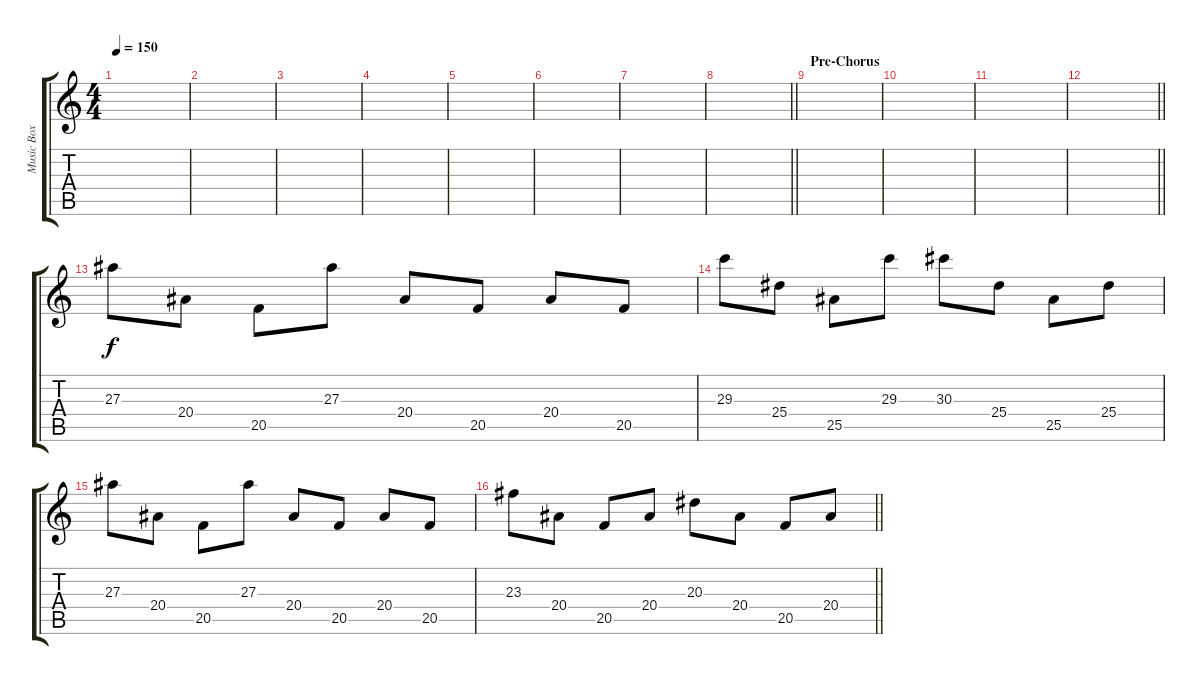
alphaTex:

\track ("Music Box" "Music Box") {instrument musicbox}
\staff {score tabs}
\tuning (E4 B3 G3 D3 A2 E2) {hide}
\ts (4 4)
\tempo 150
\clef g2
\ks c
|
|
|
|
|
|
|
\barLineRight lightlight
|
\section ("" "Pre-Chorus")
|
|
|
\barLineRight lightlight
|
27.3.8 20.4.8 20.5.8 27.3.8 20.4.8 20.5.8 20.4.8 20.5.8 |
29.3.8 25.4.8 25.5.8 29.3.8 30.3.8 25.4.8 25.5.8 25.4.8 |
27.3.8 20.4.8 20.5.8 27.3.8 20.4.8 20.5.8 20.4.8 20.5.8 |
\barLineRight lightlight
23.3.8 20.4.8 20.5.8 20.4.8 20.3.8 20.4.8 20.5.8 20.4.8
